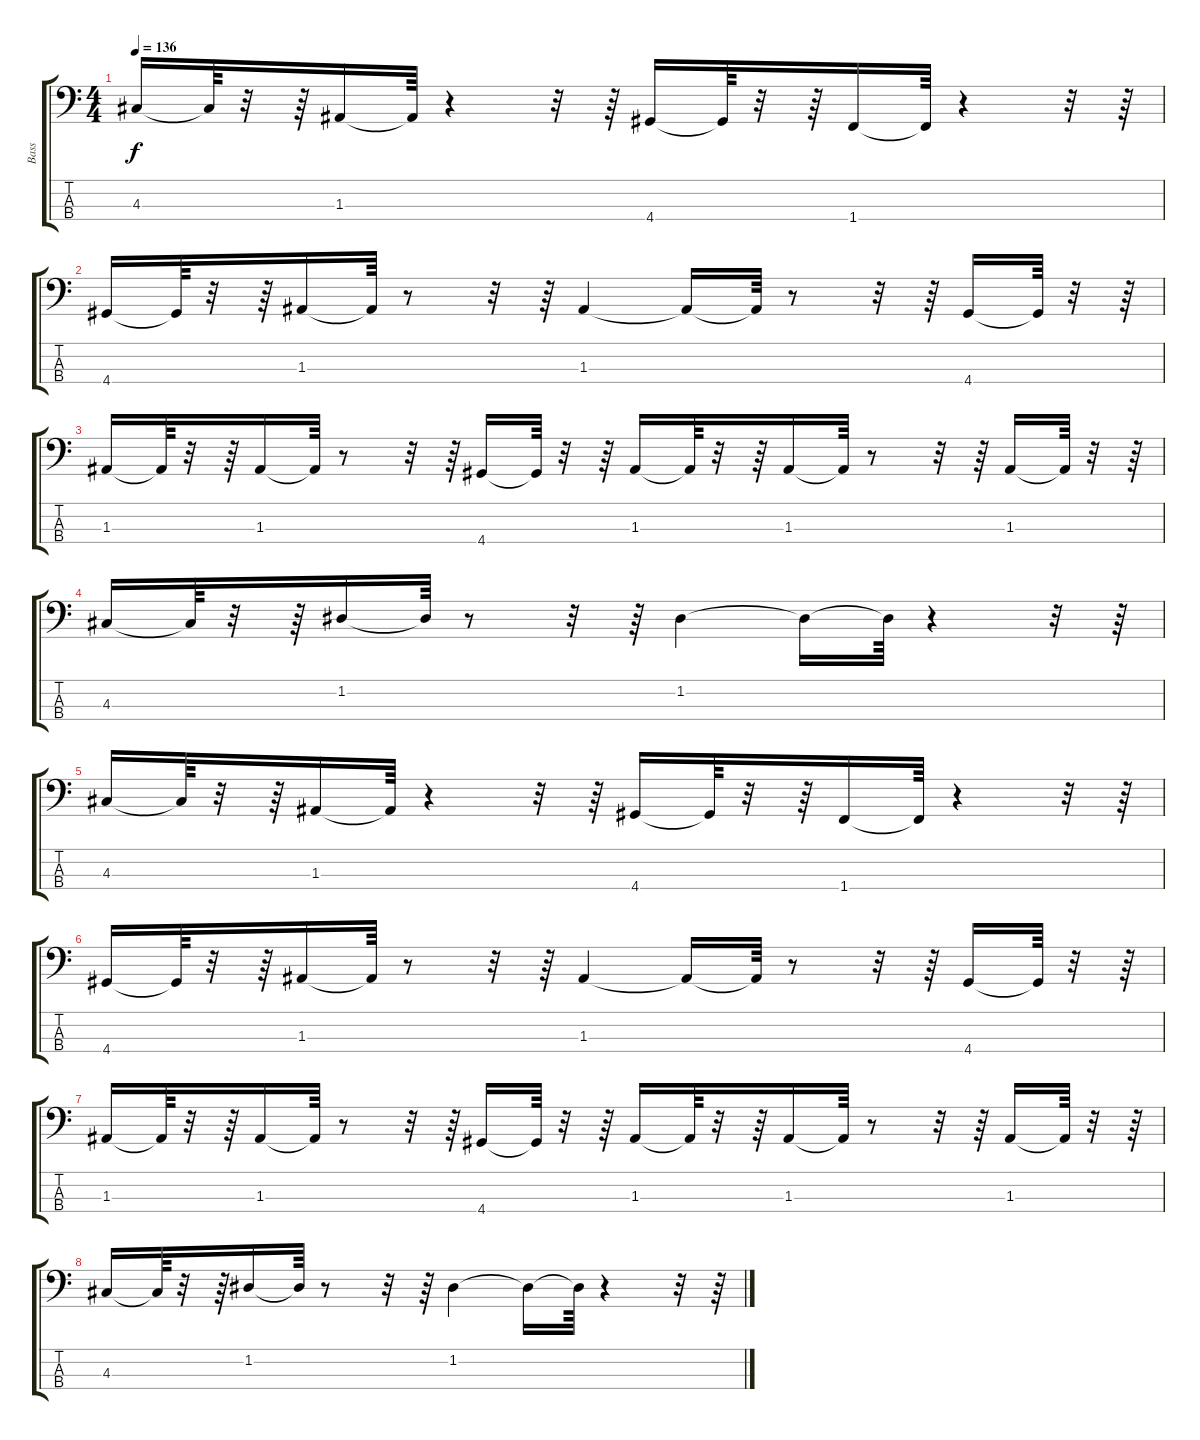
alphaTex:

\track ("Bass" "Bass") {instrument electricbassfinger}
\staff {score tabs}
\tuning (G2 D2 A1 E1) {hide}
\ts (4 4)
\tempo 136
\clef f4
\ks c
4.3.16{dy f} 4.3{t}.64 r.32 r.64 1.3.16 1.3{t}.64 r.4 r.32 r.64 4.4.16 4.4{t}.64 r.32 r.64 1.4.16 1.4{t}.64 r.4 r.32 r.64 |
4.4.16 4.4{t}.64 r.32 r.64 1.3.16 1.3{t}.64 r.8 r.32 r.64 1.3.4 1.3{t}.16 1.3{t}.64 r.8 r.32 r.64 4.4.16 4.4{t}.64 r.32 r.64 |
1.3.16 1.3{t}.64 r.32 r.64 1.3.16 1.3{t}.64 r.8 r.32 r.64 4.4.16 4.4{t}.64 r.32 r.64 1.3.16 1.3{t}.64 r.32 r.64 1.3.16 1.3{t}.64 r.8 r.32 r.64 1.3.16 1.3{t}.64 r.32 r.64 |
4.3.16 4.3{t}.64 r.32 r.64 1.2.16 1.2{t}.64 r.8 r.32 r.64 1.2.4 1.2{t}.16 1.2{t}.64 r.4 r.32 r.64 |
4.3.16 4.3{t}.64 r.32 r.64 1.3.16 1.3{t}.64 r.4 r.32 r.64 4.4.16 4.4{t}.64 r.32 r.64 1.4.16 1.4{t}.64 r.4 r.32 r.64 |
4.4.16 4.4{t}.64 r.32 r.64 1.3.16 1.3{t}.64 r.8 r.32 r.64 1.3.4 1.3{t}.16 1.3{t}.64 r.8 r.32 r.64 4.4.16 4.4{t}.64 r.32 r.64 |
1.3.16 1.3{t}.64 r.32 r.64 1.3.16 1.3{t}.64 r.8 r.32 r.64 4.4.16 4.4{t}.64 r.32 r.64 1.3.16 1.3{t}.64 r.32 r.64 1.3.16 1.3{t}.64 r.8 r.32 r.64 1.3.16 1.3{t}.64 r.32 r.64 |
4.3.16 4.3{t}.64 r.32 r.64 1.2.16 1.2{t}.64 r.8 r.32 r.64 1.2.4 1.2{t}.16 1.2{t}.64 r.4 r.32 r.64
